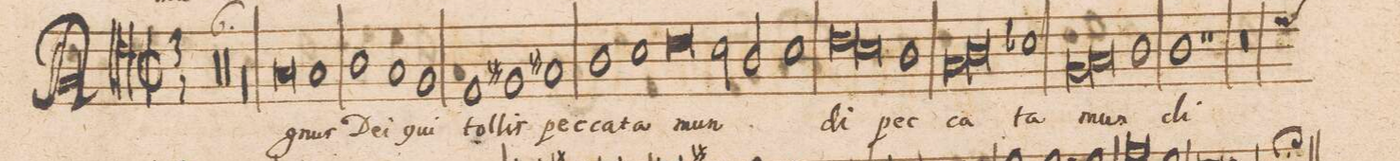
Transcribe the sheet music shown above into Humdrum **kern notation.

**kern	**text
*I"ALTVS.	*
*clefC4	*
*k[]	*
*met(C|)	*
*M2/1	*
=11||	=11||
*M3/1	*
00.r	.
=12-	=12-
=13-	=13-
00.r	.
=14-	=14-
=15-	=15-
00.r	.
=16-	=16-
=17-	=17-
0G/	A-
1G/	-gnus
=18-	=18-
1A\	De-
1G/	-i
1F/	qui
=19-	=19-
1E/	tol-
1F#X/	-lis
1G#X/	pec-
=20-	=20-
1A\	-ca-
1B\	-ta
0c\	mun-
=21-	=21-
2B\	.
2A/	.
1B\	.
=22-	=22-
*lig	*
1c\	-di
1B\	.
*Xlig	*
1A\	pec-
=23-	=23-
*lig	*
1G/	-ca-
1A\	.
*Xlig	*
1B-X\	-ta
=24-	=24-
*lig	*
1F/	mun-
1G/	.
*Xlig	*
1A\	.
=25-	=25-
1A\	-di
1r	.
1r	.
=26-	=26-
*custos:d	*
0.r	.
=27-	=27-
*-	*-
